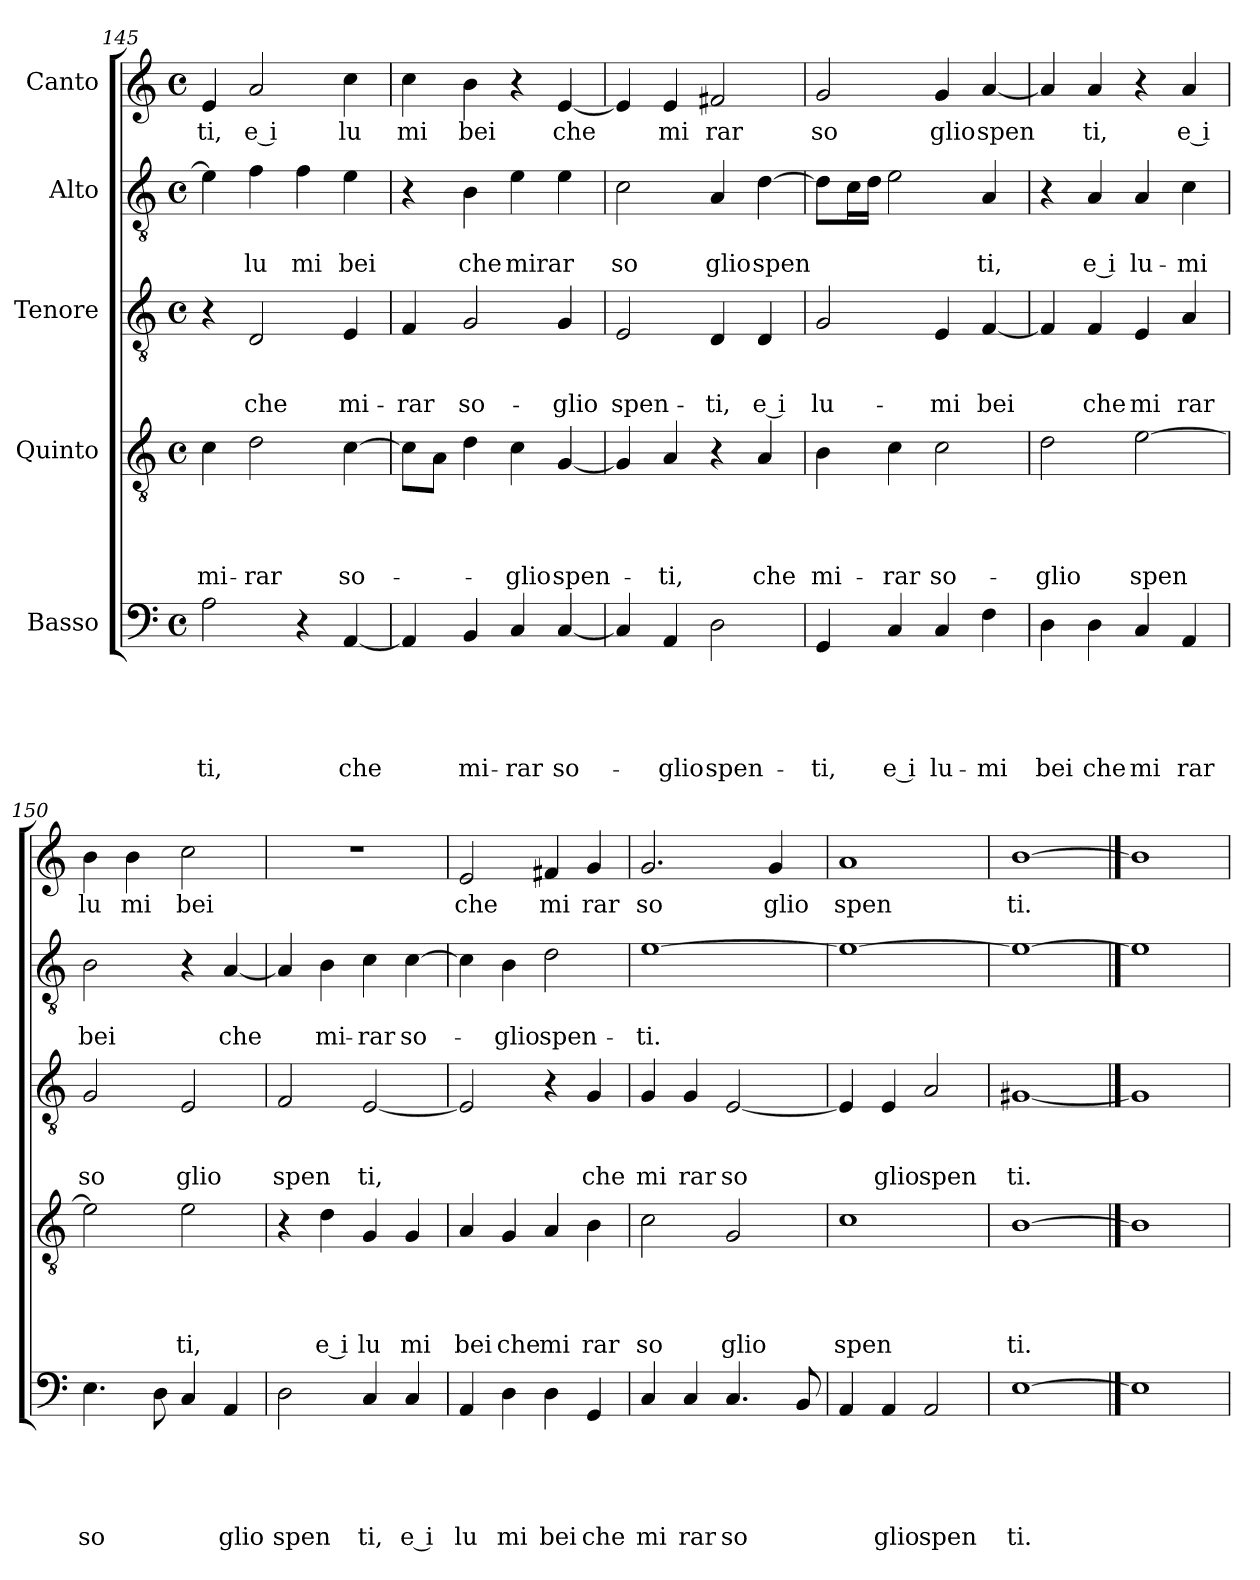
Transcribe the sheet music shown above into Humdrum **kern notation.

**kern	**text	**text	**text	**text	**text	**kern	**text	**text	**text	**text	**kern	**text	**text	**text	**kern	**text	**text	**kern	**text
*part5	*part5	*part5	*part5	*part5	*part5	*part4	*part4	*part4	*part4	*part4	*part3	*part3	*part3	*part3	*part2	*part2	*part2	*part1	*part1
*staff5	*staff5	*staff5	*staff5	*staff5	*staff5	*staff4	*staff4	*staff4	*staff4	*staff4	*staff3	*staff3	*staff3	*staff3	*staff2	*staff2	*staff2	*staff1	*staff1
*I"Basso	*	*	*	*	*	*I"Quinto	*	*	*	*	*I"Tenore	*	*	*	*I"Alto	*	*	*I"Canto	*
*clefF4	*	*	*	*	*	*clefGv2	*	*	*	*	*clefGv2	*	*	*	*clefGv2	*	*	*clefG2	*
*k[]	*	*	*	*	*	*k[]	*	*	*	*	*k[]	*	*	*	*k[]	*	*	*k[]	*
*C:	*	*	*	*	*	*C:	*	*	*	*	*C:	*	*	*	*C:	*	*	*C:	*
*M4/4	*	*	*	*	*	*M4/4	*	*	*	*	*M4/4	*	*	*	*M4/4	*	*	*M4/4	*
*met(c)	*	*	*	*	*	*met(c)	*	*	*	*	*met(c)	*	*	*	*met(c)	*	*	*met(c)	*
=145	=145	=145	=145	=145	=145	=145	=145	=145	=145	=145	=145	=145	=145	=145	=145	=145	=145	=145	=145
!	!	!	!	!	!LO:LY:b	!	!	!	!	!LO:LY:b	!	!	!	!	!	!	!	!	!LO:LY:b
2A\	.	.	.	.	-ti,	4c\	.	.	.	mi-	4r	.	.	.	4e\]	.	.	4e/	ti,
!	!	!	!	!	!	!	!	!	!	!LO:LY:b	!	!	!	!LO:LY:b	!	!	!LO:LY:b	!	!LO:LY:b:rj
.	.	.	.	.	.	2d\	.	.	.	-rar	2D/	.	.	che	4f\	.	lu	2a/	e i
!	!	!	!	!	!	!	!	!	!	!	!	!	!	!	!	!	!LO:LY:b	!	!
4r	.	.	.	.	.	.	.	.	.	.	.	.	.	.	4f\	.	mi	.	.
!	!	!	!	!	!LO:LY:b	!	!	!	!	!LO:LY:b	!	!	!	!LO:LY:b	!	!	!LO:LY:b	!	!LO:LY:b
[<4AA/	.	.	.	.	che	[>4c\	.	.	.	so-	4E/	.	.	mi-	4e\	.	bei	4cc\	lu
=146	=146	=146	=146	=146	=146	=146	=146	=146	=146	=146	=146	=146	=146	=146	=146	=146	=146	=146	=146
!	!	!	!	!	!	!	!	!	!	!	!	!	!	!LO:LY:b	!	!	!	!	!LO:LY:b
4AA/]	.	.	.	.	.	8c\L]	.	.	.	.	4F/	.	.	-rar	4r	.	.	4cc\	mi
.	.	.	.	.	.	8A\J	.	.	.	.	.	.	.	.	.	.	.	.	.
!	!	!	!	!	!LO:LY:b	!	!	!	!	!	!	!	!	!LO:LY:b	!	!	!LO:LY:b	!	!LO:LY:b
4BB/	.	.	.	.	mi-	4d\	.	.	.	.	2G/	.	.	so-	4B\	.	che	4b\	bei
!	!	!	!	!	!LO:LY:b	!	!	!	!	!LO:LY:b	!	!	!	!	!	!	!LO:LY:b	!	!
4C/	.	.	.	.	-rar	4c\	.	.	.	-glio	.	.	.	.	4e\	.	mirar	4r	.
!	!	!	!	!	!LO:LY:b	!	!	!	!	!LO:LY:b	!	!	!	!LO:LY:b	!	!	!	!	!LO:LY:b
[<4C/	.	.	.	.	so-	[<4G/	.	.	.	spen-	4G/	.	.	-glio	4e\	.	.	[<4e/	che
=147	=147	=147	=147	=147	=147	=147	=147	=147	=147	=147	=147	=147	=147	=147	=147	=147	=147	=147	=147
!	!	!	!	!	!	!	!	!	!	!	!	!	!	!LO:LY:b	!	!	!LO:LY:b	!	!
4C/]	.	.	.	.	.	4G/]	.	.	.	.	2E/	.	.	spen-	2c\	.	so	4e/]	.
!	!	!	!	!	!LO:LY:b	!	!	!	!	!LO:LY:b	!	!	!	!	!	!	!	!	!LO:LY:b
4AA/	.	.	.	.	-glio	4A/	.	.	.	-ti,	.	.	.	.	.	.	.	4e/	mi
!	!	!	!	!	!LO:LY:b	!	!	!	!	!	!	!	!	!LO:LY:b	!	!	!LO:LY:b	!	!LO:LY:b
2D\	.	.	.	.	spen-	4r	.	.	.	.	4D/	.	.	-ti,	4A/	.	glio	2f#X/	rar
!	!	!	!	!	!	!	!	!	!	!LO:LY:b	!	!	!	!LO:LY:b:rj	!	!	!LO:LY:b	!	!
.	.	.	.	.	.	4A/	.	.	.	che	4D/	.	.	e i	[>4d\	.	spen	.	.
=148	=148	=148	=148	=148	=148	=148	=148	=148	=148	=148	=148	=148	=148	=148	=148	=148	=148	=148	=148
!	!	!	!	!	!LO:LY:b	!	!	!	!	!LO:LY:b	!	!	!	!LO:LY:b	!	!	!	!	!LO:LY:b
4GG/	.	.	.	.	-ti,	4B\	.	.	.	mi-	2G/	.	.	lu-	8d\L]	.	.	2g/	so
.	.	.	.	.	.	.	.	.	.	.	.	.	.	.	16c\L	.	.	.	.
.	.	.	.	.	.	.	.	.	.	.	.	.	.	.	16d\JJ	.	.	.	.
!	!	!	!	!	!LO:LY:b:rj	!	!	!	!	!LO:LY:b	!	!	!	!	!	!	!	!	!
4C/	.	.	.	.	e i	4c\	.	.	.	-rar	.	.	.	.	2e\	.	.	.	.
!	!	!	!	!	!LO:LY:b	!	!	!	!	!LO:LY:b	!	!	!	!LO:LY:b	!	!	!	!	!LO:LY:b
4C/	.	.	.	.	lu-	2c\	.	.	.	so-	4E/	.	.	-mi	.	.	.	4g/	glio
!	!	!	!	!	!LO:LY:b	!	!	!	!	!	!	!	!	!LO:LY:b	!	!	!LO:LY:b	!	!LO:LY:b
4F\	.	.	.	.	-mi	.	.	.	.	.	[<4F/	.	.	bei	4A/	.	ti,	[<4a/	spen
!!LO:LB:g=z
=149	=149	=149	=149	=149	=149	=149	=149	=149	=149	=149	=149	=149	=149	=149	=149	=149	=149	=149	=149
!	!	!	!	!	!LO:LY:b	!	!	!	!	!LO:LY:b	!	!	!	!	!	!	!	!	!
4D\	.	.	.	.	bei	2d\	.	.	.	-glio	4F/]	.	.	.	4r	.	.	4a/]	.
!	!	!	!	!	!LO:LY:b	!	!	!	!	!	!	!	!	!LO:LY:b	!	!	!LO:LY:b:rj	!	!LO:LY:b
4D\	.	.	.	.	che	.	.	.	.	.	4F/	.	.	che	4A/	.	e i	4a/	ti,
!	!	!	!	!	!LO:LY:b	!	!	!	!	!LO:LY:b	!	!	!	!LO:LY:b	!	!	!LO:LY:b	!	!
4C/	.	.	.	.	mi	[>2e\	.	.	.	spen	4E/	.	.	mi	4A/	.	lu-	4r	.
!	!	!	!	!	!LO:LY:b	!	!	!	!	!	!	!	!	!LO:LY:b	!	!	!LO:LY:b	!	!LO:LY:b:rj
4AA/	.	.	.	.	rar	.	.	.	.	.	4A/	.	.	rar	4c\	.	-mi	4a/	e i
=150	=150	=150	=150	=150	=150	=150	=150	=150	=150	=150	=150	=150	=150	=150	=150	=150	=150	=150	=150
!	!	!	!	!	!LO:LY:b	!	!	!	!	!	!	!	!	!LO:LY:b	!	!	!LO:LY:b	!	!LO:LY:b
4.E\	.	.	.	.	so	2e\]	.	.	.	.	2G/	.	.	so	2B\	.	bei	4b\	lu
!	!	!	!	!	!	!	!	!	!	!	!	!	!	!	!	!	!	!	!LO:LY:b
.	.	.	.	.	.	.	.	.	.	.	.	.	.	.	.	.	.	4b\	mi
8D\	.	.	.	.	.	.	.	.	.	.	.	.	.	.	.	.	.	.	.
!	!	!	!	!	!	!	!	!	!	!LO:LY:b	!	!	!	!LO:LY:b	!	!	!	!	!LO:LY:b
4C/	.	.	.	.	.	2e\	.	.	.	ti,	2E/	.	.	glio	4r	.	.	2cc\	bei
!	!	!	!	!	!LO:LY:b	!	!	!	!	!	!	!	!	!	!	!	!LO:LY:b	!	!
4AA/	.	.	.	.	glio	.	.	.	.	.	.	.	.	.	[<4A/	.	che	.	.
=151	=151	=151	=151	=151	=151	=151	=151	=151	=151	=151	=151	=151	=151	=151	=151	=151	=151	=151	=151
!	!	!	!	!	!LO:LY:b	!	!	!	!	!	!	!	!	!LO:LY:b	!	!	!	!	!
2D\	.	.	.	.	spen	4r	.	.	.	.	2F/	.	.	spen	4A/]	.	.	1r	.
!	!	!	!	!	!	!	!	!	!	!LO:LY:b:rj	!	!	!	!	!	!	!LO:LY:b	!	!
.	.	.	.	.	.	4d\	.	.	.	e i	.	.	.	.	4B\	.	mi-	.	.
!	!	!	!	!	!LO:LY:b	!	!	!	!	!LO:LY:b	!	!	!	!LO:LY:b	!	!	!LO:LY:b	!	!
4C/	.	.	.	.	ti,	4G/	.	.	.	lu	[<2E/	.	.	ti,	4c\	.	-rar	.	.
!	!	!	!	!	!LO:LY:b:rj	!	!	!	!	!LO:LY:b	!	!	!	!	!	!	!LO:LY:b	!	!
4C/	.	.	.	.	e i	4G/	.	.	.	mi	.	.	.	.	[>4c\	.	so-	.	.
=152	=152	=152	=152	=152	=152	=152	=152	=152	=152	=152	=152	=152	=152	=152	=152	=152	=152	=152	=152
!	!	!	!	!	!LO:LY:b	!	!	!	!	!LO:LY:b	!	!	!	!	!	!	!	!	!LO:LY:b
4AA/	.	.	.	.	lu	4A/	.	.	.	bei	2E/]	.	.	.	4c\]	.	.	2e/	che
!	!	!	!	!	!LO:LY:b	!	!	!	!	!LO:LY:b	!	!	!	!	!	!	!LO:LY:b	!	!
4D\	.	.	.	.	mi	4G/	.	.	.	che	.	.	.	.	4B\	.	-glio	.	.
!	!	!	!	!	!LO:LY:b	!	!	!	!	!LO:LY:b	!	!	!	!	!	!	!LO:LY:b	!	!LO:LY:b
4D\	.	.	.	.	bei	4A/	.	.	.	mi	4r	.	.	.	2d\	.	spen-	4f#X/	mi
!	!	!	!	!	!LO:LY:b	!	!	!	!	!LO:LY:b	!	!	!	!LO:LY:b	!	!	!	!	!LO:LY:b
4GG/	.	.	.	.	che	4B\	.	.	.	rar	4G/	.	.	che	.	.	.	4g/	rar
=153	=153	=153	=153	=153	=153	=153	=153	=153	=153	=153	=153	=153	=153	=153	=153	=153	=153	=153	=153
!	!	!	!	!	!LO:LY:b	!	!	!	!	!LO:LY:b	!	!	!	!LO:LY:b	!	!	!LO:LY:b	!	!LO:LY:b
4C/	.	.	.	.	mi	2c\	.	.	.	so	4G/	.	.	mi	[>1e	.	-ti.	2.g/	so
!	!	!	!	!	!LO:LY:b	!	!	!	!	!	!	!	!	!LO:LY:b	!	!	!	!	!
4C/	.	.	.	.	rar	.	.	.	.	.	4G/	.	.	rar	.	.	.	.	.
!	!	!	!	!	!LO:LY:b	!	!	!	!	!LO:LY:b	!	!	!	!LO:LY:b	!	!	!	!	!
4.C/	.	.	.	.	so	2G/	.	.	.	glio	[<2E/	.	.	so	.	.	.	.	.
!	!	!	!	!	!	!	!	!	!	!	!	!	!	!	!	!	!	!	!LO:LY:b
.	.	.	.	.	.	.	.	.	.	.	.	.	.	.	.	.	.	4g/	glio
8BB/	.	.	.	.	.	.	.	.	.	.	.	.	.	.	.	.	.	.	.
=154	=154	=154	=154	=154	=154	=154	=154	=154	=154	=154	=154	=154	=154	=154	=154	=154	=154	=154	=154
!	!	!	!	!	!	!	!	!	!	!LO:LY:b	!	!	!	!	!	!	!	!	!LO:LY:b
4AA/	.	.	.	.	.	1c	.	.	.	spen	4E/]	.	.	.	1e_	.	.	1a	spen
!	!	!	!	!	!LO:LY:b	!	!	!	!	!	!	!	!	!LO:LY:b	!	!	!	!	!
4AA/	.	.	.	.	glio	.	.	.	.	.	4E/	.	.	glio	.	.	.	.	.
!	!	!	!	!	!LO:LY:b	!	!	!	!	!	!	!	!	!LO:LY:b	!	!	!	!	!
2AA/	.	.	.	.	spen	.	.	.	.	.	2A/	.	.	spen	.	.	.	.	.
=155	=155	=155	=155	=155	=155	=155	=155	=155	=155	=155	=155	=155	=155	=155	=155	=155	=155	=155	=155
!	!	!	!	!	!LO:LY:b	!	!	!	!	!LO:LY:b	!	!	!	!LO:LY:b	!	!	!	!	!LO:LY:b
[1E	.	.	.	.	ti.	[1B	.	.	.	ti.	[1G#X	.	.	ti.	1e_	.	.	[1b	ti.
==156	==156	==156	==156	==156	==156	==156	==156	==156	==156	==156	==156	==156	==156	==156	==156	==156	==156	==156	==156
1E]	.	.	.	.	.	1B]	.	.	.	.	1G#]	.	.	.	1e]	.	.	1b]	.
=	=	=	=	=	=	=	=	=	=	=	=	=	=	=	=	=	=	=	=
*-	*-	*-	*-	*-	*-	*-	*-	*-	*-	*-	*-	*-	*-	*-	*-	*-	*-	*-	*-
